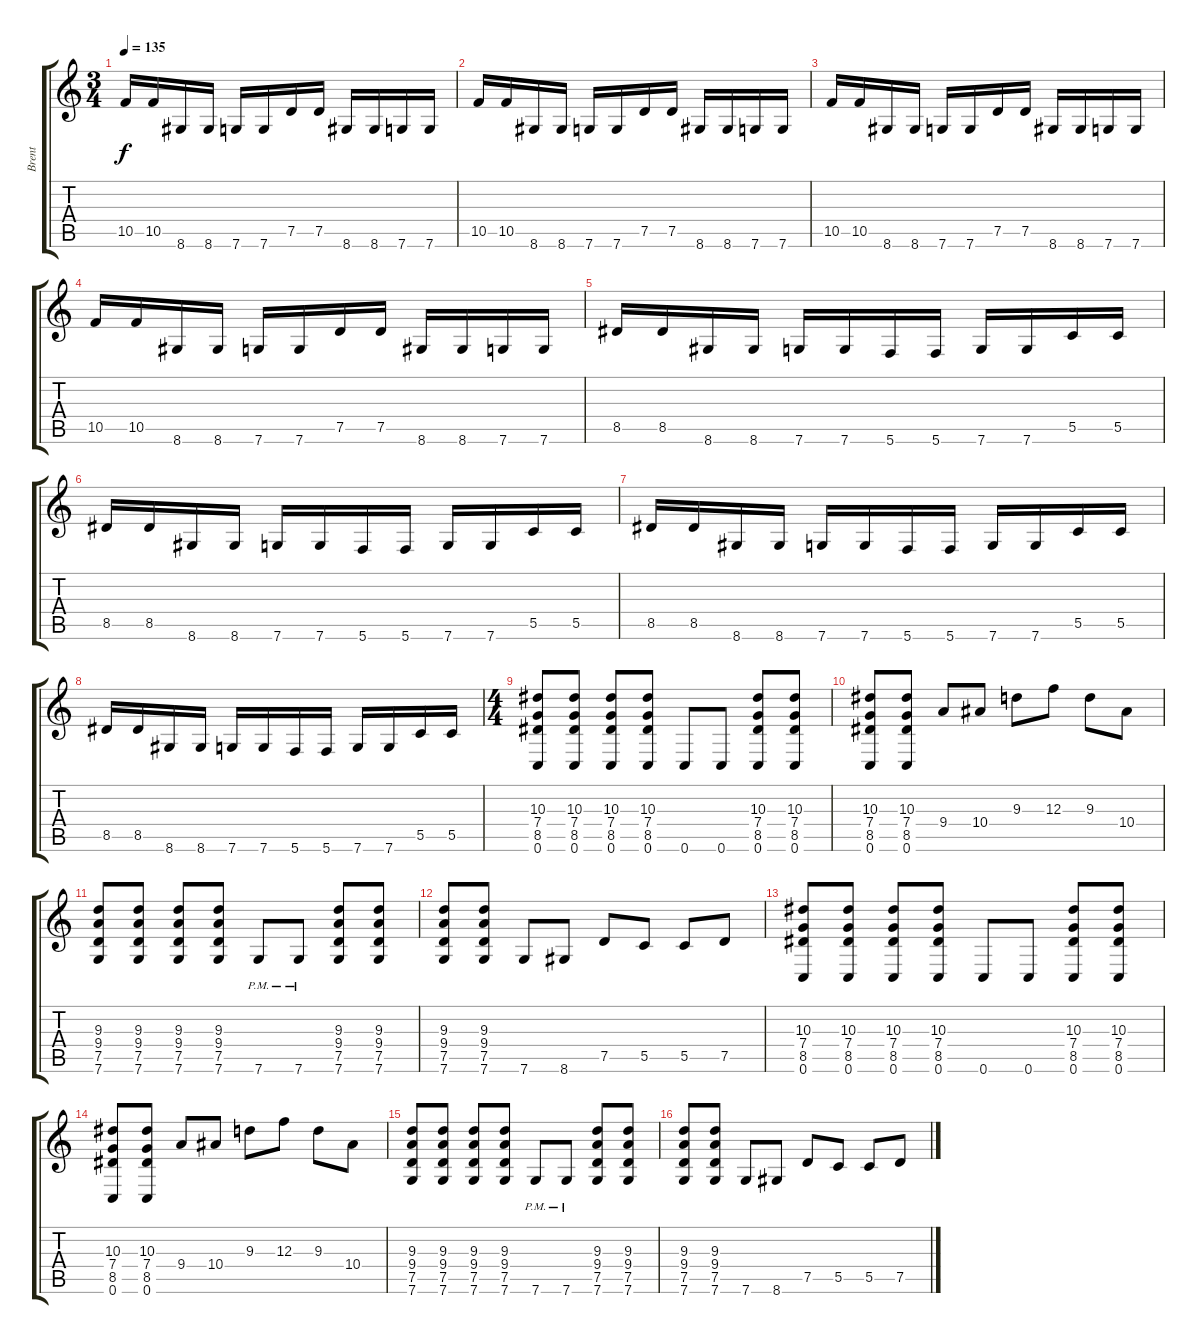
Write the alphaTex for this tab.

\track ("Brent" "Brent") {instrument distortionguitar}
\staff {score tabs}
\tuning (D4 A3 F3 C3 G2 C2) {hide}
\ts (3 4)
\tempo 135
\clef g2
\ks c
10.5.16{dy f} 10.5.16 8.6.16 8.6.16 7.6.16 7.6.16 7.5.16 7.5.16 8.6.16 8.6.16 7.6.16 7.6.16 |
10.5.16 10.5.16 8.6.16 8.6.16 7.6.16 7.6.16 7.5.16 7.5.16 8.6.16 8.6.16 7.6.16 7.6.16 |
10.5.16 10.5.16 8.6.16 8.6.16 7.6.16 7.6.16 7.5.16 7.5.16 8.6.16 8.6.16 7.6.16 7.6.16 |
10.5.16 10.5.16 8.6.16 8.6.16 7.6.16 7.6.16 7.5.16 7.5.16 8.6.16 8.6.16 7.6.16 7.6.16 |
8.5.16 8.5.16 8.6.16 8.6.16 7.6.16 7.6.16 5.6.16 5.6.16 7.6.16 7.6.16 5.5.16 5.5.16 |
8.5.16 8.5.16 8.6.16 8.6.16 7.6.16 7.6.16 5.6.16 5.6.16 7.6.16 7.6.16 5.5.16 5.5.16 |
8.5.16 8.5.16 8.6.16 8.6.16 7.6.16 7.6.16 5.6.16 5.6.16 7.6.16 7.6.16 5.5.16 5.5.16 |
8.5.16 8.5.16 8.6.16 8.6.16 7.6.16 7.6.16 5.6.16 5.6.16 7.6.16 7.6.16 5.5.16 5.5.16 |
\ts (4 4)
(10.3 7.4 8.5 0.6).8 (10.3 7.4 8.5 0.6).8 (10.3 7.4 8.5 0.6).8 (10.3 7.4 8.5 0.6).8 0.6.8 0.6.8 (10.3 7.4 8.5 0.6).8 (10.3 7.4 8.5 0.6).8 |
(10.3 7.4 8.5 0.6).8 (10.3 7.4 8.5 0.6).8 9.4.8 10.4.8 9.3.8 12.3.8 9.3.8 10.4.8 |
(9.3 9.4 7.5 7.6).8 (9.3 9.4 7.5 7.6).8 (9.3 9.4 7.5 7.6).8 (9.3 9.4 7.5 7.6).8 7.6{pm}.8 7.6{pm}.8 (9.3 9.4 7.5 7.6).8 (9.3 9.4 7.5 7.6).8 |
(9.3 9.4 7.5 7.6).8 (9.3 9.4 7.5 7.6).8 7.6.8 8.6.8 7.5.8 5.5.8 5.5.8 7.5.8 |
(10.3 7.4 8.5 0.6).8 (10.3 7.4 8.5 0.6).8 (10.3 7.4 8.5 0.6).8 (10.3 7.4 8.5 0.6).8 0.6.8 0.6.8 (10.3 7.4 8.5 0.6).8 (10.3 7.4 8.5 0.6).8 |
(10.3 7.4 8.5 0.6).8 (10.3 7.4 8.5 0.6).8 9.4.8 10.4.8 9.3.8 12.3.8 9.3.8 10.4.8 |
(9.3 9.4 7.5 7.6).8 (9.3 9.4 7.5 7.6).8 (9.3 9.4 7.5 7.6).8 (9.3 9.4 7.5 7.6).8 7.6{pm}.8 7.6{pm}.8 (9.3 9.4 7.5 7.6).8 (9.3 9.4 7.5 7.6).8 |
(9.3 9.4 7.5 7.6).8 (9.3 9.4 7.5 7.6).8 7.6.8 8.6.8 7.5.8 5.5.8 5.5.8 7.5.8
